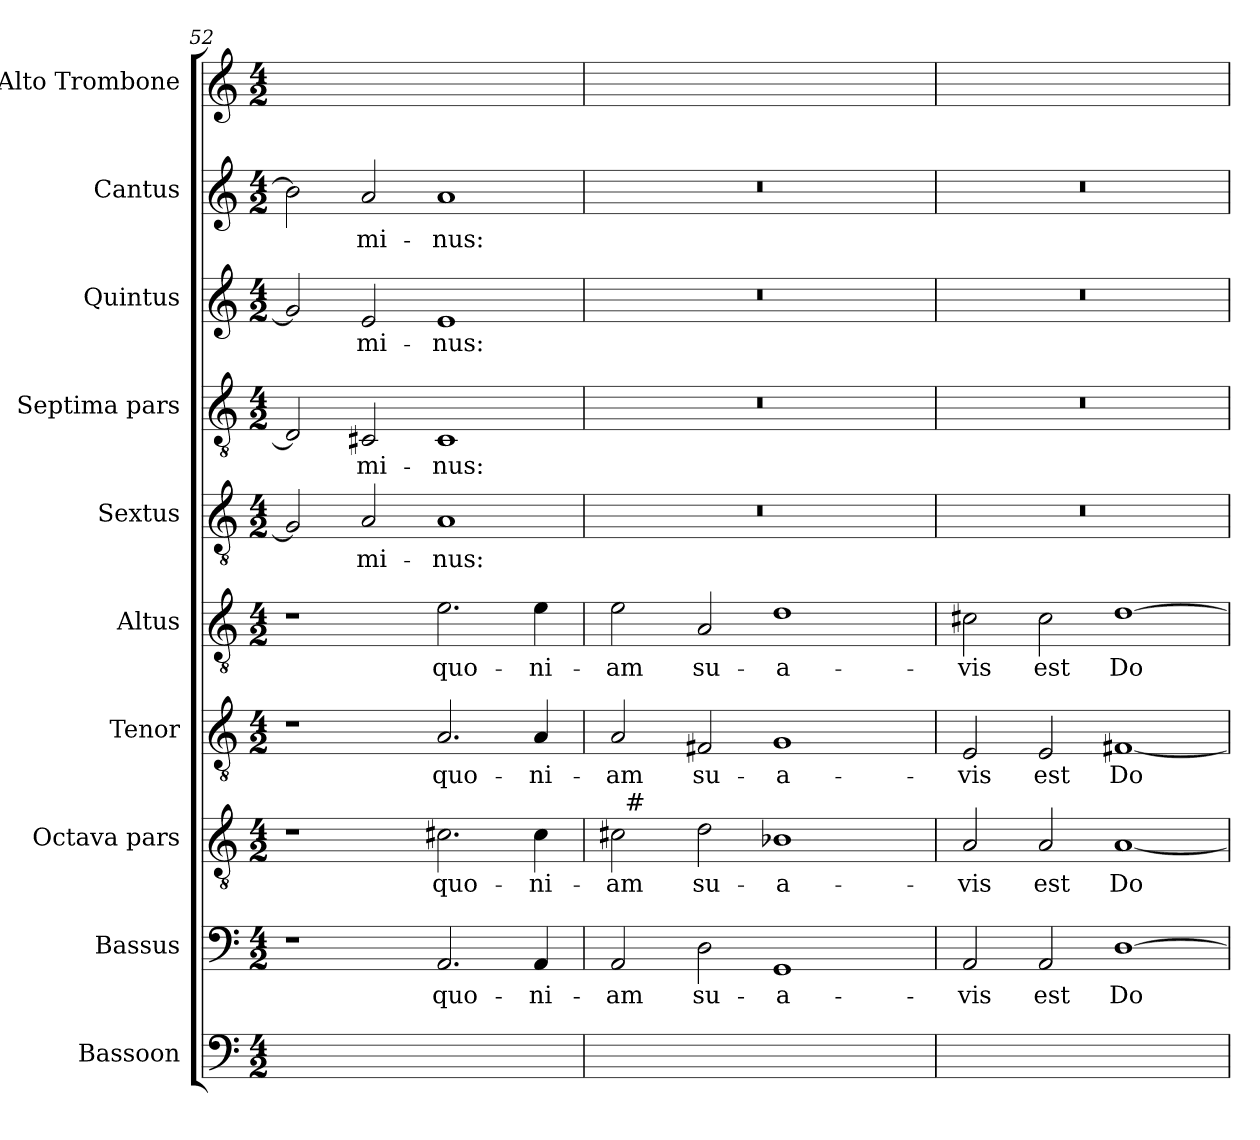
**kern	**text	**kern	**text	**kern	**text	**kern	**text	**kern	**text	**kern	**text	**kern	**text	**kern	**text	**kern	**text	**kern	**text
*part10	*part10	*part9	*part9	*part8	*part8	*part7	*part7	*part6	*part6	*part5	*part5	*part4	*part4	*part3	*part3	*part2	*part2	*part1	*part1
*staff10	*staff10	*staff9	*staff9	*staff8	*staff8	*staff7	*staff7	*staff6	*staff6	*staff5	*staff5	*staff4	*staff4	*staff3	*staff3	*staff2	*staff2	*staff1	*staff1
*I"Bassoon	*	*I"Bassus	*	*I"Octava pars	*	*I"Tenor	*	*I"Altus	*	*I"Sextus	*	*I"Septima pars	*	*I"Quintus	*	*I"Cantus	*	*I"Alto Trombone	*
*I'Bsn.	*	*I'B.	*	*	*	*I'T.	*	*I'A.	*	*	*	*	*	*	*	*I'C.	*	*I'A. Tbn.	*
*clefF4	*	*clefF4	*	*clefGv2	*	*clefGv2	*	*clefGv2	*	*clefGv2	*	*clefGv2	*	*clefG2	*	*clefG2	*	*clefG2	*
*	*	*	*	*ITrd7c12	*	*ITrd7c12	*	*ITrd7c12	*	*ITrd7c12	*	*	*	*	*	*	*	*	*
*k[]	*	*k[]	*	*k[]	*	*k[]	*	*k[]	*	*k[]	*	*k[]	*	*k[]	*	*k[]	*	*k[]	*
*C:	*	*C:	*	*C:	*	*C:	*	*C:	*	*C:	*	*C:	*	*C:	*	*C:	*	*C:	*
*M4/2	*	*M4/2	*	*M4/2	*	*M4/2	*	*M4/2	*	*M4/2	*	*M4/2	*	*M4/2	*	*M4/2	*	*M4/2	*
=52	=52	=52	=52	=52	=52	=52	=52	=52	=52	=52	=52	=52	=52	=52	=52	=52	=52	=52	=52
1ryy	.	1r	.	1r	.	1r	.	1r	.	2GG/]	.	2D/]	.	2g/]	.	2b-\]	.	2b-\yy]	.
!	!	!	!	!	!	!	!	!	!	!	!LO:LY:b	!	!LO:LY:b	!	!LO:LY:b	!	!LO:LY:b	!	!
.	.	.	.	.	.	.	.	.	.	2AA/	-mi-	2C#X/	-mi-	2e/	-mi-	2a/	-mi-	2a/yy	-mi-
!	!	!	!LO:LY:b	!	!LO:LY:b	!	!LO:LY:b	!	!LO:LY:b	!	!LO:LY:b	!	!LO:LY:b	!	!LO:LY:b	!	!LO:LY:b	!	!
2.AA/yy	quo-	2.AA/	quo-	2.C#X\	quo-	2.AA/	quo-	2.E\	quo-	1AA	-nus:	1C#	-nus:	1e	-nus:	1a	-nus:	1ayy	-nus:
!	!	!	!LO:LY:b	!	!LO:LY:b	!	!LO:LY:b	!	!LO:LY:b	!	!	!	!	!	!	!	!	!	!
4AA/yy	-ni-	4AA/	-ni-	4C#\	-ni-	4AA/	-ni-	4E\	-ni-	.	.	.	.	.	.	.	.	.	.
=53	=53	=53	=53	=53	=53	=53	=53	=53	=53	=53	=53	=53	=53	=53	=53	=53	=53	=53	=53
!	!	!	!LO:LY:b	!	!LO:LY:b	!	!LO:LY:b	!	!LO:LY:b	!LO:N:vis=1	!	!LO:N:vis=1	!	!LO:N:vis=1	!	!LO:N:vis=1	!	!	!
*	*	*	*	*^	*	*	*	*	*	*	*	*	*	*	*	*	*	*	*
2AA/yy	-am	2AA/	-am	2C#\	32ryy	-am	2AA/	-am	2E\	-am	0r	.	0r	.	0r	.	0r	.	0ryy	.
!	!	!	!	!	!LO:TX:a:t=#	!	!	!	!	!	!	!	!	!	!	!	!	!	!	!
.	.	.	.	.	1ryy	.	.	.	.	.	.	.	.	.	.	.	.	.	.	.
!	!	!	!LO:LY:b	!	!	!LO:LY:b	!	!LO:LY:b	!	!LO:LY:b	!	!	!	!	!	!	!	!	!	!
2D\yy	su-	2D\	su-	2D\	.	su-	2FF#X/	su-	2AA/	su-	.	.	.	.	.	.	.	.	.	.
!	!	!	!LO:LY:b	!	!	!LO:LY:b	!	!LO:LY:b	!	!LO:LY:b	!	!	!	!	!	!	!	!	!	!
1GGyy	-a-	1GG	-a-	1BB-X	.	-a-	1GG	-a-	1D	-a-	.	.	.	.	.	.	.	.	.	.
.	.	.	.	.	2ryy	.	.	.	.	.	.	.	.	.	.	.	.	.	.	.
.	.	.	.	.	4...ryy	.	.	.	.	.	.	.	.	.	.	.	.	.	.	.
!!LO:PB:g=z
=54	=54	=54	=54	=54	=54	=54	=54	=54	=54	=54	=54	=54	=54	=54	=54	=54	=54	=54	=54	=54
!	!	!	!LO:LY:b	!	!	!LO:LY:b	!	!LO:LY:b	!	!LO:LY:b	!LO:N:vis=1	!	!LO:N:vis=1	!	!LO:N:vis=1	!	!LO:N:vis=1	!	!	!
*	*	*	*	*v	*v	*	*	*	*	*	*	*	*	*	*	*	*	*	*	*
2AA/yy	-vis	2AA/	-vis	2AA/	-vis	2EE/	-vis	2C#X\	-vis	0r	.	0r	.	0r	.	0r	.	0ryy	.
!	!	!	!LO:LY:b	!	!LO:LY:b	!	!LO:LY:b	!	!LO:LY:b	!	!	!	!	!	!	!	!	!	!
2AA/yy	est	2AA/	est	2AA/	est	2EE/	est	2C#\	est	.	.	.	.	.	.	.	.	.	.
!	!	!	!LO:LY:b	!	!LO:LY:b	!	!LO:LY:b	!	!LO:LY:b	!	!	!	!	!	!	!	!	!	!
[1Dyy	Do-	[1D	Do-	[1AA	Do-	[1FF#X	Do-	[1D	Do-	.	.	.	.	.	.	.	.	.	.
=	=	=	=	=	=	=	=	=	=	=	=	=	=	=	=	=	=	=	=
*-	*-	*-	*-	*-	*-	*-	*-	*-	*-	*-	*-	*-	*-	*-	*-	*-	*-	*-	*-
